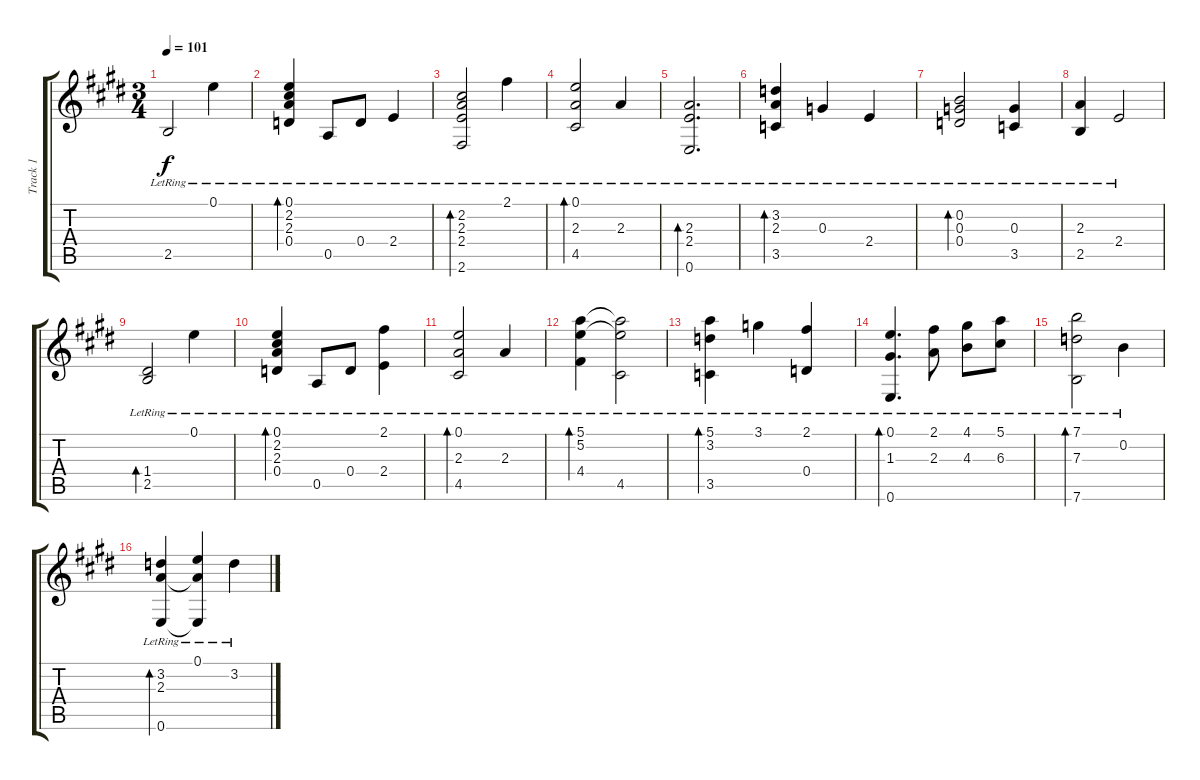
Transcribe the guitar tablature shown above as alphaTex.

\track ("Track 1" "Track 1") {instrument acousticguitarsteel}
\staff {score tabs}
\tuning (E4 B3 G3 D3 A2 E2) {hide}
\ts (3 4)
\tempo 101
\clef g2
\ks e
2.5{lr}.2{dy f} 0.1{lr}.4 |
(0.1{lr} 2.2{lr} 2.3{lr} 0.4{lr}).4{bd 240} 0.5{lr}.8 0.4{lr}.8 2.4{lr}.4 |
(2.2{lr} 2.3{lr} 2.4{lr} 2.6{lr}).2{bd 240} 2.1{lr}.4 |
(0.1{lr} 2.3{lr} 4.5{lr}).2{bd 240} 2.3{lr}.4 |
(2.3{lr} 2.4{lr} 0.6{lr}).2{d bd 240} |
(3.2{lr} 2.3{lr} 3.5{lr}).4{bd 240} 0.3{lr}.4 2.4{lr}.4 |
(0.2{lr} 0.3{lr} 0.4{lr}).2{bd 240} (0.3{lr} 3.5{lr}).4 |
(2.3{lr} 2.5{lr}).4 2.4{lr}.2 |
(1.4{lr} 2.5{lr}).2{bd 240} 0.1{lr}.4 |
(0.1{lr} 2.2{lr} 2.3{lr} 0.4{lr}).4{bd 240} 0.5{lr}.8 0.4{lr}.8 (2.1{lr} 2.4{lr}).4 |
(0.1{lr} 2.3{lr} 4.5{lr}).2{bd 240} 2.3{lr}.4 |
(5.1{lr} 5.2{lr} 4.4{lr}).4{bd 240} (5.1{t} 5.2{t} 4.5{lr}).2 |
(5.1{lr} 3.2{lr} 3.5{lr}).4{bd 240} 3.1{lr}.4 (2.1{lr} 0.4{lr}).4 |
(0.1{lr} 1.3{lr} 0.6{lr}).4{d bd 240} (2.1{lr} 2.3{lr}).8 (4.1{lr} 4.3{lr}).8 (5.1{lr} 6.3{lr}).8 |
(7.1{lr} 7.3{lr} 7.6{lr}).2{bd 240} 0.2{lr}.4 |
(3.2{lr} 2.3{lr} 0.6{lr}).4{bd 240} (0.1{lr} 2.3{t} 0.6{t}).4 3.2{lr}.4
